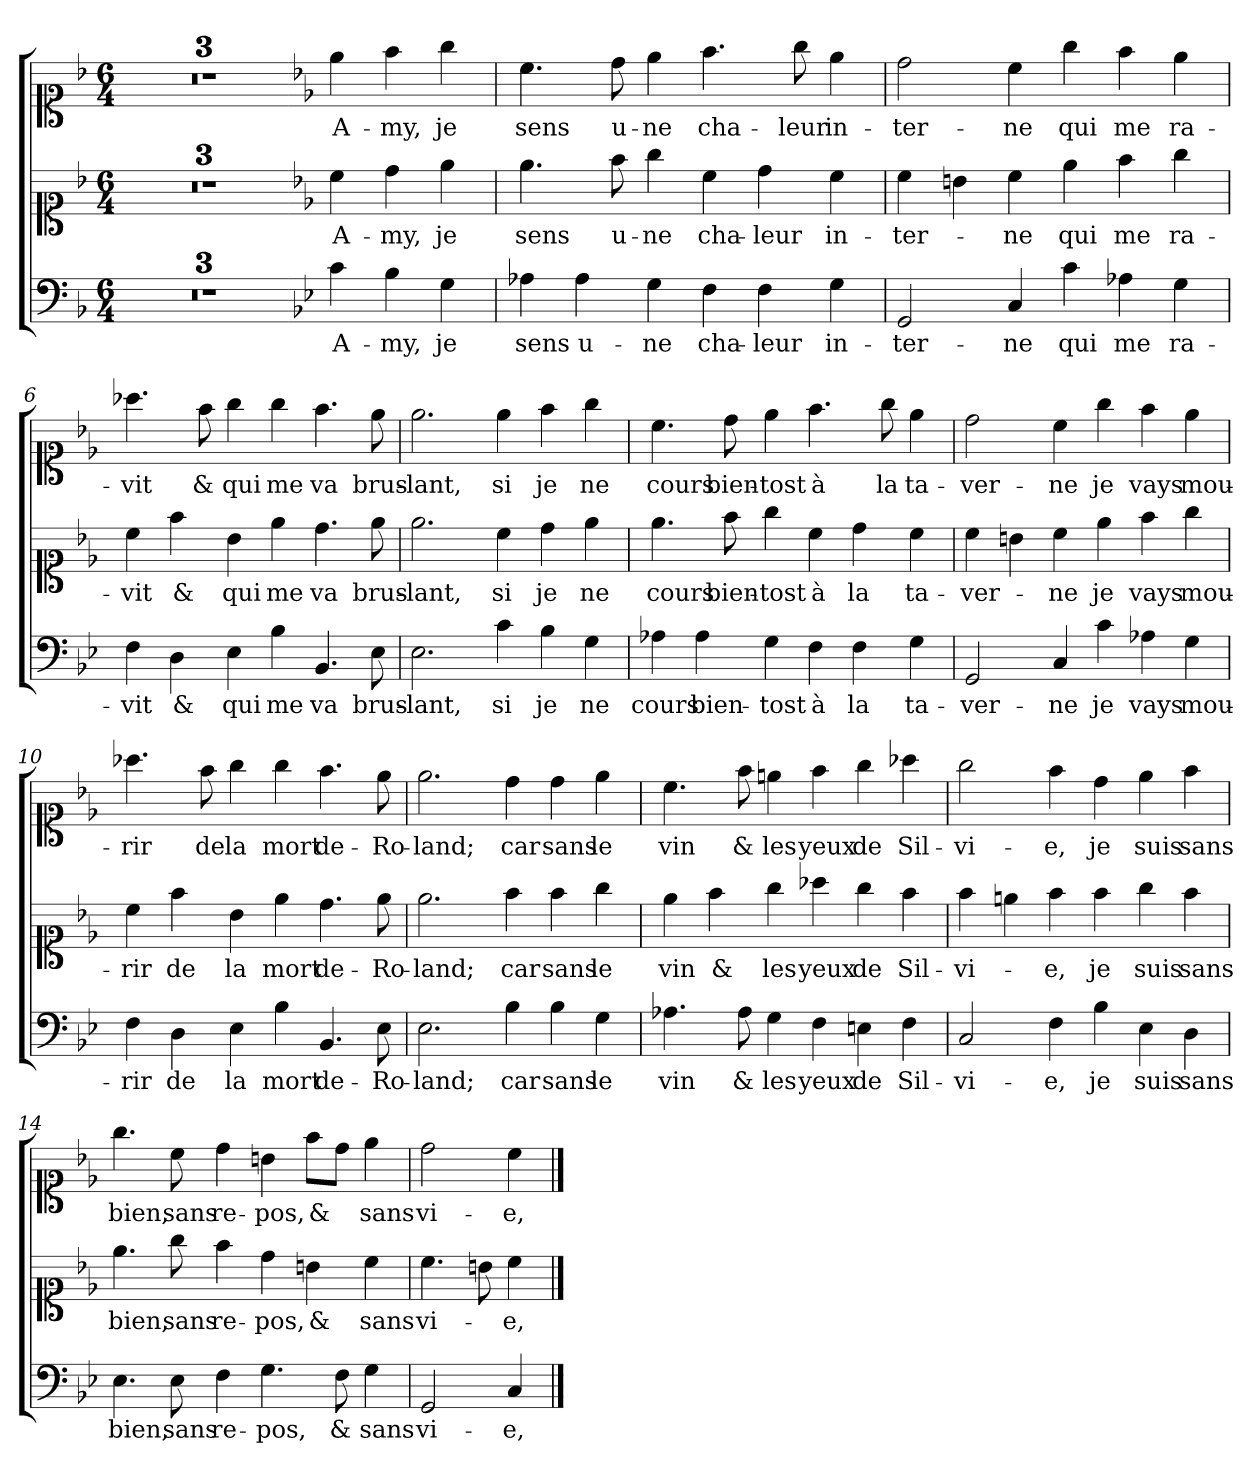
**kern	**text	**kern	**text	**kern	**text
*part3	*part3	*part2	*part2	*part1	*part1
*staff3	*staff3	*staff2	*staff2	*staff1	*staff1
*clefF4	*	*clefC1	*	*clefC1	*
*k[b-]	*	*k[b-]	*	*k[b-]	*
*F:	*	*F:	*	*F:	*
*M6/4	*	*M6/4	*	*M6/4	*
=1	=1	=1	=1	=1	=1
1.ryy	.	1.ryy	.	1.ryy	.
=2	=2	=2	=2	=2	=2
1.r	.	1.r	.	1.r	.
=3	=3	=3	=3	=3	=3
*	*	*clefG2	*	*clefG2	*
1.ryy	.	1.ryy	.	1.ryy	.
=3X1-	=3X1-	=3X1-	=3X1-	=3X1-	=3X1-
*k[b-e-]	*	*k[b-e-]	*	*k[b-e-]	*
*B-:	*	*B-:	*	*B-:	*
!	!LO:LY:b	!	!LO:LY:b	!	!LO:LY:b
4c\	A-	4cc\	A-	4ee-\	A-
!	!LO:LY:b	!	!LO:LY:b	!	!LO:LY:b
4B-\	-my,	4dd\	-my,	4ff\	-my,
!	!LO:LY:b	!	!LO:LY:b	!	!LO:LY:b
4G\	je	4ee-\	je	4gg\	je
=4	=4	=4	=4	=4	=4
!	!LO:LY:b	!	!LO:LY:b	!	!LO:LY:b
4A-X\	sens	4.ee-\	sens	4.cc\	sens
!	!LO:LY:b	!	!	!	!
4A-\	u-	.	.	.	.
!	!	!	!LO:LY:b	!	!LO:LY:b
.	.	8ff\	u-	8dd\	u-
!	!LO:LY:b	!	!LO:LY:b	!	!LO:LY:b
4G\	-ne	4gg\	-ne	4ee-\	-ne
!	!LO:LY:b	!	!LO:LY:b	!	!LO:LY:b
4F\	cha-	4cc\	cha-	4.ff\	cha-
!	!LO:LY:b	!	!LO:LY:b	!	!
4F\	-leur	4dd\	-leur	.	.
!	!	!	!	!	!LO:LY:b
.	.	.	.	8gg\	-leur
!	!LO:LY:b	!	!LO:LY:b	!	!LO:LY:b
4G\	in-	4cc\	in-	4ee-\	in-
!!LO:LB:g=z
=5	=5	=5	=5	=5	=5
!	!LO:LY:b	!	!LO:LY:b	!	!LO:LY:b
2GG/	-ter-	4cc\	-ter-	2dd\	-ter-
.	.	4bn\	.	.	.
!	!LO:LY:b	!	!LO:LY:b	!	!LO:LY:b
4C/	-ne	4cc\	-ne	4cc\	-ne
!	!LO:LY:b	!	!LO:LY:b	!	!LO:LY:b
4c\	qui	4ee-\	qui	4gg\	qui
!	!LO:LY:b	!	!LO:LY:b	!	!LO:LY:b
4A-X\	me	4ff\	me	4ff\	me
!	!LO:LY:b	!	!LO:LY:b	!	!LO:LY:b
4G\	ra-	4gg\	ra-	4ee-\	ra-
=6	=6	=6	=6	=6	=6
!	!LO:LY:b	!	!LO:LY:b	!	!LO:LY:b
4F\	-vit	4cc\	-vit	4.aa-X\	-vit
!	!LO:LY:b	!	!LO:LY:b	!	!
4D\	&	4ff\	&	.	.
!	!	!	!	!	!LO:LY:b
.	.	.	.	8ff\	&
!	!LO:LY:b	!	!LO:LY:b	!	!LO:LY:b
4E-\	qui	4b-\	qui	4gg\	qui
!	!LO:LY:b	!	!LO:LY:b	!	!LO:LY:b
4B-\	me	4ee-\	me	4gg\	me
!	!LO:LY:b	!	!LO:LY:b	!	!LO:LY:b
4.BB-/	va	4.dd\	va	4.ff\	va
!	!LO:LY:b	!	!LO:LY:b	!	!LO:LY:b
8E-\	brus-	8ee-\	brus-	8ee-\	brus-
=7	=7	=7	=7	=7	=7
!	!LO:LY:b	!	!LO:LY:b	!	!LO:LY:b
2.E-\	-lant,	2.ee-\	-lant,	2.ee-\	-lant,
!	!LO:LY:b	!	!LO:LY:b	!	!LO:LY:b
4c\	si	4cc\	si	4ee-\	si
!	!LO:LY:b	!	!LO:LY:b	!	!LO:LY:b
4B-\	je	4dd\	je	4ff\	je
!	!LO:LY:b	!	!LO:LY:b	!	!LO:LY:b
4G\	ne	4ee-\	ne	4gg\	ne
!!LO:LB:g=z
=8	=8	=8	=8	=8	=8
!	!LO:LY:b	!	!LO:LY:b	!	!LO:LY:b
4A-X\	cours	4.ee-\	cours	4.cc\	cours
!	!LO:LY:b	!	!	!	!
4A-\	bien-	.	.	.	.
!	!	!	!LO:LY:b	!	!LO:LY:b
.	.	8ff\	bien-	8dd\	bien-
!	!LO:LY:b	!	!LO:LY:b	!	!LO:LY:b
4G\	-tost	4gg\	-tost	4ee-\	-tost
!	!LO:LY:b	!	!LO:LY:b	!	!LO:LY:b
4F\	à	4cc\	à	4.ff\	à
!	!LO:LY:b	!	!LO:LY:b	!	!
4F\	la	4dd\	la	.	.
!	!	!	!	!	!LO:LY:b
.	.	.	.	8gg\	la
!	!LO:LY:b	!	!LO:LY:b	!	!LO:LY:b
4G\	ta-	4cc\	ta-	4ee-\	ta-
=9	=9	=9	=9	=9	=9
!	!LO:LY:b	!	!LO:LY:b	!	!LO:LY:b
2GG/	-ver-	4cc\	-ver-	2dd\	-ver-
.	.	4bn\	.	.	.
!	!LO:LY:b	!	!LO:LY:b	!	!LO:LY:b
4C/	-ne	4cc\	-ne	4cc\	-ne
!	!LO:LY:b	!	!LO:LY:b	!	!LO:LY:b
4c\	je	4ee-\	je	4gg\	je
!	!LO:LY:b	!	!LO:LY:b	!	!LO:LY:b
4A-X\	vays	4ff\	vays	4ff\	vays
!	!LO:LY:b	!	!LO:LY:b	!	!LO:LY:b
4G\	mou-	4gg\	mou-	4ee-\	mou-
=10	=10	=10	=10	=10	=10
!	!LO:LY:b	!	!LO:LY:b	!	!LO:LY:b
4F\	-rir	4cc\	-rir	4.aa-X\	-rir
!	!LO:LY:b	!	!LO:LY:b	!	!
4D\	de	4ff\	de	.	.
!	!	!	!	!	!LO:LY:b
.	.	.	.	8ff\	de
!	!LO:LY:b	!	!LO:LY:b	!	!LO:LY:b
4E-\	la	4b-\	la	4gg\	la
!	!LO:LY:b	!	!LO:LY:b	!	!LO:LY:b
4B-\	mort	4ee-\	mort	4gg\	mort
!	!LO:LY:b	!	!LO:LY:b	!	!LO:LY:b
4.BB-/	de-	4.dd\	de-	4.ff\	de-
!	!LO:LY:b	!	!LO:LY:b	!	!LO:LY:b
8E-\	-Ro-	8ee-\	-Ro-	8ee-\	-Ro-
!!LO:PB:g=z
=11	=11	=11	=11	=11	=11
!	!LO:LY:b	!	!LO:LY:b	!	!LO:LY:b
2.E-\	-land;	2.ee-\	-land;	2.ee-\	-land;
!	!LO:LY:b	!	!LO:LY:b	!	!LO:LY:b
4B-\	car	4ff\	car	4dd\	car
!	!LO:LY:b	!	!LO:LY:b	!	!LO:LY:b
4B-\	sans	4ff\	sans	4dd\	sans
!	!LO:LY:b	!	!LO:LY:b	!	!LO:LY:b
4G\	le	4gg\	le	4ee-\	le
=12	=12	=12	=12	=12	=12
!	!LO:LY:b	!	!LO:LY:b	!	!LO:LY:b
4.A-X\	vin	4ee-\	vin	4.cc\	vin
!	!	!	!LO:LY:b	!	!
.	.	4ff\	&	.	.
!	!LO:LY:b	!	!	!	!LO:LY:b
8A-\	&	.	.	8ff\	&
!	!LO:LY:b	!	!LO:LY:b	!	!LO:LY:b
4G\	les	4gg\	les	4een\	les
!	!LO:LY:b	!	!LO:LY:b	!	!LO:LY:b
4F\	yeux	4aa-X\	yeux	4ff\	yeux
!	!LO:LY:b	!	!LO:LY:b	!	!LO:LY:b
4En\	de	4gg\	de	4gg\	de
!	!LO:LY:b	!	!LO:LY:b	!	!LO:LY:b
4F\	Sil-	4ff\	Sil-	4aa-X\	Sil-
=13	=13	=13	=13	=13	=13
!	!LO:LY:b	!	!LO:LY:b	!	!LO:LY:b
2C/	-vi-	4ff\	-vi-	2gg\	-vi-
.	.	4een\	.	.	.
!	!LO:LY:b	!	!LO:LY:b	!	!LO:LY:b
4F\	-e,	4ff\	-e,	4ff\	-e,
!	!LO:LY:b	!	!LO:LY:b	!	!LO:LY:b
4B-\	je	4ff\	je	4dd\	je
!	!LO:LY:b	!	!LO:LY:b	!	!LO:LY:b
4E-\	suis	4gg\	suis	4ee-\	suis
!	!LO:LY:b	!	!LO:LY:b	!	!LO:LY:b
4D\	sans	4ff\	sans	4ff\	sans
!!LO:LB:g=z
=14	=14	=14	=14	=14	=14
!	!LO:LY:b	!	!LO:LY:b	!	!LO:LY:b
4.E-\	bien,	4.ee-\	bien,	4.gg\	bien,
!	!LO:LY:b	!	!LO:LY:b	!	!LO:LY:b
8E-\	sans	8gg\	sans	8cc\	sans
!	!LO:LY:b	!	!LO:LY:b	!	!LO:LY:b
4F\	re-	4ff\	re-	4dd\	re-
!	!LO:LY:b	!	!LO:LY:b	!	!LO:LY:b
4.G\	-pos,	4dd\	-pos,	4bn\	-pos,
!	!	!	!LO:LY:b	!	!LO:LY:b
.	.	4bn\	&	8ff\L	&
!	!LO:LY:b	!	!	!	!
8F\	&	.	.	8dd\J	.
!	!LO:LY:b	!	!LO:LY:b	!	!LO:LY:b
4G\	sans	4cc\	sans	4ee-\	sans
=15	=15	=15	=15	=15	=15
!	!LO:LY:b	!	!LO:LY:b	!	!LO:LY:b
2GG/	vi-	4.cc\	vi-	2dd\	vi-
.	.	8bn\	.	.	.
!	!LO:LY:b	!	!LO:LY:b	!	!LO:LY:b
4C/	-e,	4cc\	-e,	4cc\	-e,
==	==	==	==	==	==
*-	*-	*-	*-	*-	*-
